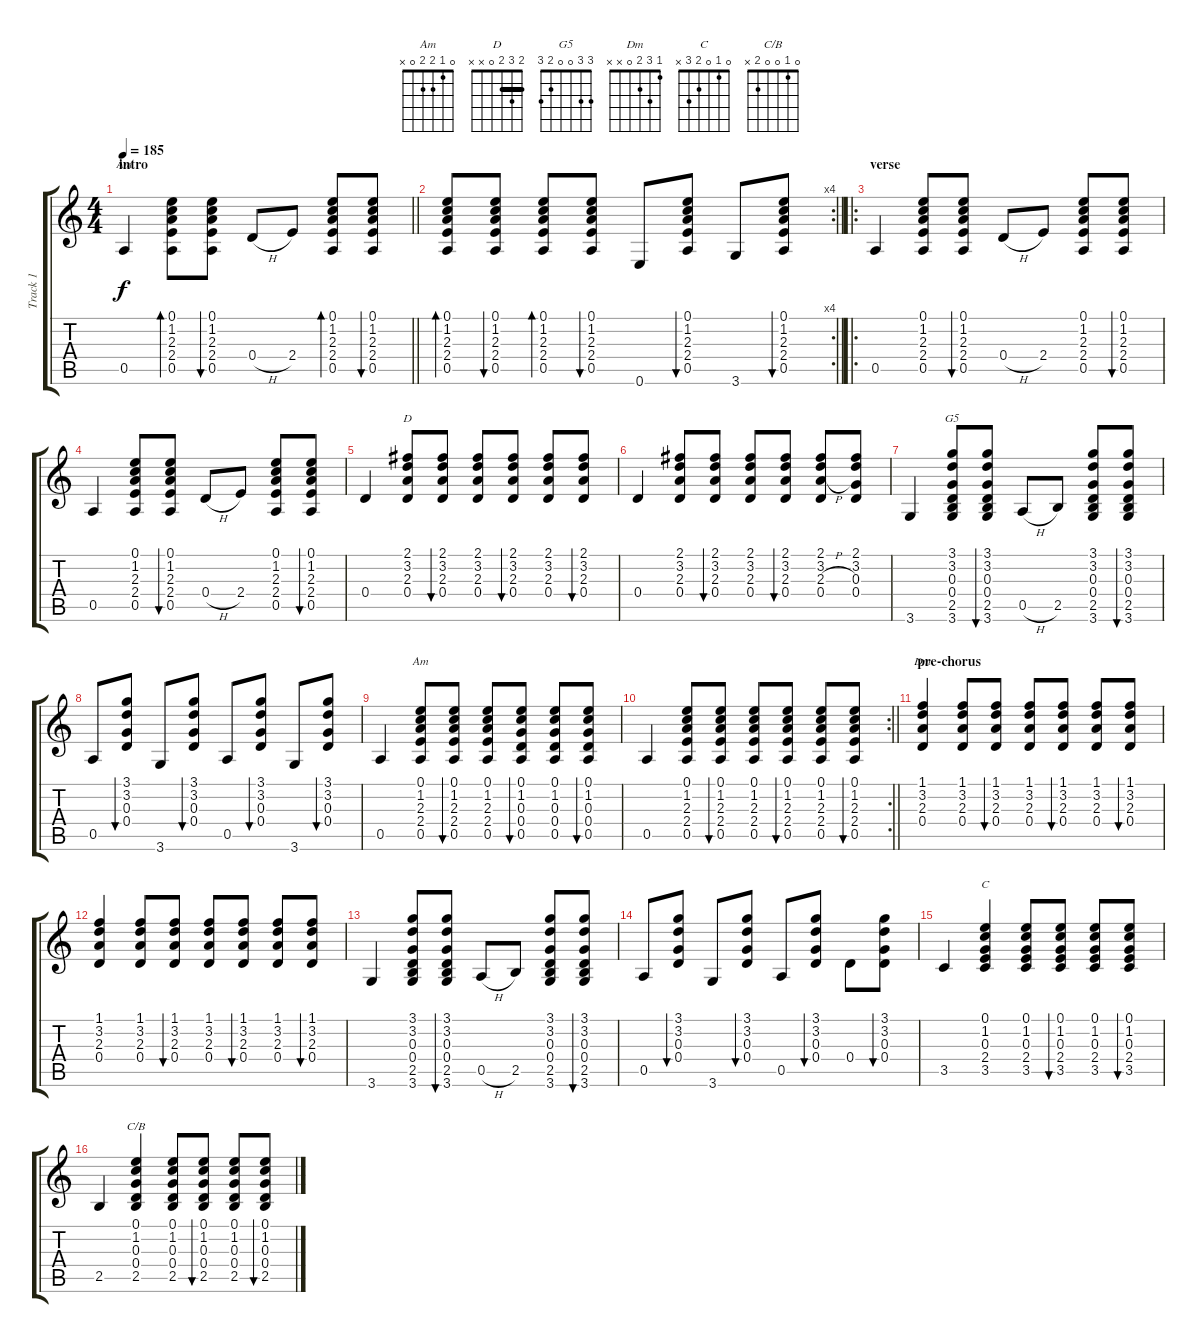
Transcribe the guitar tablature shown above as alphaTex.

\track ("Track 1" "Track 1") {instrument acousticguitarsteel}
\staff {score tabs}
\tuning (E4 B3 G3 D3 A2 E2) {hide}
\chord ("Am" x x x x 5 x)
\chord ("D" 2 3 2 0 x x) {barre 2}
\chord ("G5" 3 3 0 0 2 3)
\chord ("Am" 0 1 2 2 0 x)
\chord ("Dm" 1 3 2 0 x x)
\chord ("C" 0 1 0 2 3 x)
\chord ("C/B" 0 1 0 0 2 x)
\ts (4 4)
\section ("" "intro")
\tempo 185
\clef g2
\barLineRight lightlight
\ks c
0.5.4{ch "Am" dy f instrument acousticguitarsteel} (0.1 1.2 2.3 2.4 0.5).8{bd 240 beam Down} (0.1 1.2 2.3 2.4 0.5).8{bu 30 beam Down} 0.4{h}.8 2.4.8 (0.1 1.2 2.3 2.4 0.5).8{bd 240} (0.1 1.2 2.3 2.4 0.5).8{bu 30} |
\rc 4
\section ("" "")
\barLineRight lightlight
(0.1 1.2 2.3 2.4 0.5).8{bd 120} (0.1 1.2 2.3 2.4 0.5).8{bu 30} (0.1 1.2 2.3 2.4 0.5).8{bd 240} (0.1 1.2 2.3 2.4 0.5).8{bu 30} 0.6.8 (0.1 1.2 2.3 2.4 0.5).8{bu 30} 3.6.8 (0.1 1.2 2.3 2.4 0.5).8{bu 30} |
\ro
\section ("" "verse")
0.5.4 (0.1 1.2 2.3 2.4 0.5).8 (0.1 1.2 2.3 2.4 0.5).8{bu 30} 0.4{h}.8 2.4.8 (0.1 1.2 2.3 2.4 0.5).8 (0.1 1.2 2.3 2.4 0.5).8{bu 30} |
0.5.4 (0.1 1.2 2.3 2.4 0.5).8 (0.1 1.2 2.3 2.4 0.5).8{bu 30} 0.4{h}.8 2.4.8 (0.1 1.2 2.3 2.4 0.5).8 (0.1 1.2 2.3 2.4 0.5).8{bu 30} |
0.4.4 (2.1 3.2 2.3 0.4).8{ch "D"} (2.1 3.2 2.3 0.4).8{bu 30} (2.1 3.2 2.3 0.4).8 (2.1 3.2 2.3 0.4).8{bu 30} (2.1 3.2 2.3 0.4).8 (2.1 3.2 2.3 0.4).8{bu 30} |
0.4.4 (2.1 3.2 2.3 0.4).8 (2.1 3.2 2.3 0.4).8{bu 30} (2.1 3.2 2.3 0.4).8 (2.1 3.2 2.3 0.4).8{bu 30} (2.1 3.2 2.3{h} 0.4).8 (2.1 3.2 0.3 0.4).8 |
3.6.4 (3.1 3.2 0.3 0.4 2.5 3.6).8{ch "G5"} (3.1 3.2 0.3 0.4 2.5 3.6).8{bu 30} 0.5{h}.8 2.5.8 (3.1 3.2 0.3 0.4 2.5 3.6).8 (3.1 3.2 0.3 0.4 2.5 3.6).8{bu 30} |
0.5.8 (3.1 3.2 0.3 0.4).8{bu 30} 3.6.8 (3.1 3.2 0.3 0.4).8{bu 30} 0.5.8 (3.1 3.2 0.3 0.4).8{bu 30} 3.6.8 (3.1 3.2 0.3 0.4).8{bu 30} |
0.5.4 (0.1 1.2 2.3 2.4 0.5).8{ch "Am"} (0.1 1.2 2.3 2.4 0.5).8{bu 30} (0.1 1.2 2.3 2.4 0.5).8 (0.1 1.2 0.3 0.4 0.5).8{bu 30} (0.1 1.2 0.3 0.4 0.5).8 (0.1 1.2 0.3 0.4 0.5).8{bu 30} |
\rc 2
\barLineRight lightlight
0.5.4 (0.1 1.2 2.3 2.4 0.5).8 (0.1 1.2 2.3 2.4 0.5).8{bu 30} (0.1 1.2 2.3 2.4 0.5).8 (0.1 1.2 2.3 2.4 0.5).8{bu 30} (0.1 1.2 2.3 2.4 0.5).8 (0.1 1.2 2.3 2.4 0.5).8{bu 60} |
\section ("" "pre-chorus")
(1.1 3.2 2.3 0.4).4{ch "Dm"} (1.1 3.2 2.3 0.4).8 (1.1 3.2 2.3 0.4).8{bu 30} (1.1 3.2 2.3 0.4).8 (1.1 3.2 2.3 0.4).8{bu 30} (1.1 3.2 2.3 0.4).8 (1.1 3.2 2.3 0.4).8{bu 30} |
(1.1 3.2 2.3 0.4).4 (1.1 3.2 2.3 0.4).8 (1.1 3.2 2.3 0.4).8{bu 30} (1.1 3.2 2.3 0.4).8 (1.1 3.2 2.3 0.4).8{bu 30} (1.1 3.2 2.3 0.4).8 (1.1 3.2 2.3 0.4).8{bu 30} |
3.6.4 (3.1 3.2 0.3 0.4 2.5 3.6).8 (3.1 3.2 0.3 0.4 2.5 3.6).8{bu 30} 0.5{h}.8 2.5.8 (3.1 3.2 0.3 0.4 2.5 3.6).8 (3.1 3.2 0.3 0.4 2.5 3.6).8{bu 30} |
0.5.8 (3.1 3.2 0.3 0.4).8{bu 30} 3.6.8 (3.1 3.2 0.3 0.4).8{bu 30} 0.5.8 (3.1 3.2 0.3 0.4).8{bu 30} 0.4.8 (3.1 3.2 0.3 0.4).8{bu 30} |
3.5.4 (0.1 1.2 0.3 2.4 3.5).4{ch "C"} (0.1 1.2 0.3 2.4 3.5).8 (0.1 1.2 0.3 2.4 3.5).8{bu 30} (0.1 1.2 0.3 2.4 3.5).8 (0.1 1.2 0.3 2.4 3.5).8{bu 30} |
2.5.4 (0.1 1.2 0.3 0.4 2.5).4{ch "C/B"} (0.1 1.2 0.3 0.4 2.5).8 (0.1 1.2 0.3 0.4 2.5).8{bu 30} (0.1 1.2 0.3 0.4 2.5).8 (0.1 1.2 0.3 0.4 2.5).8{bu 30}
